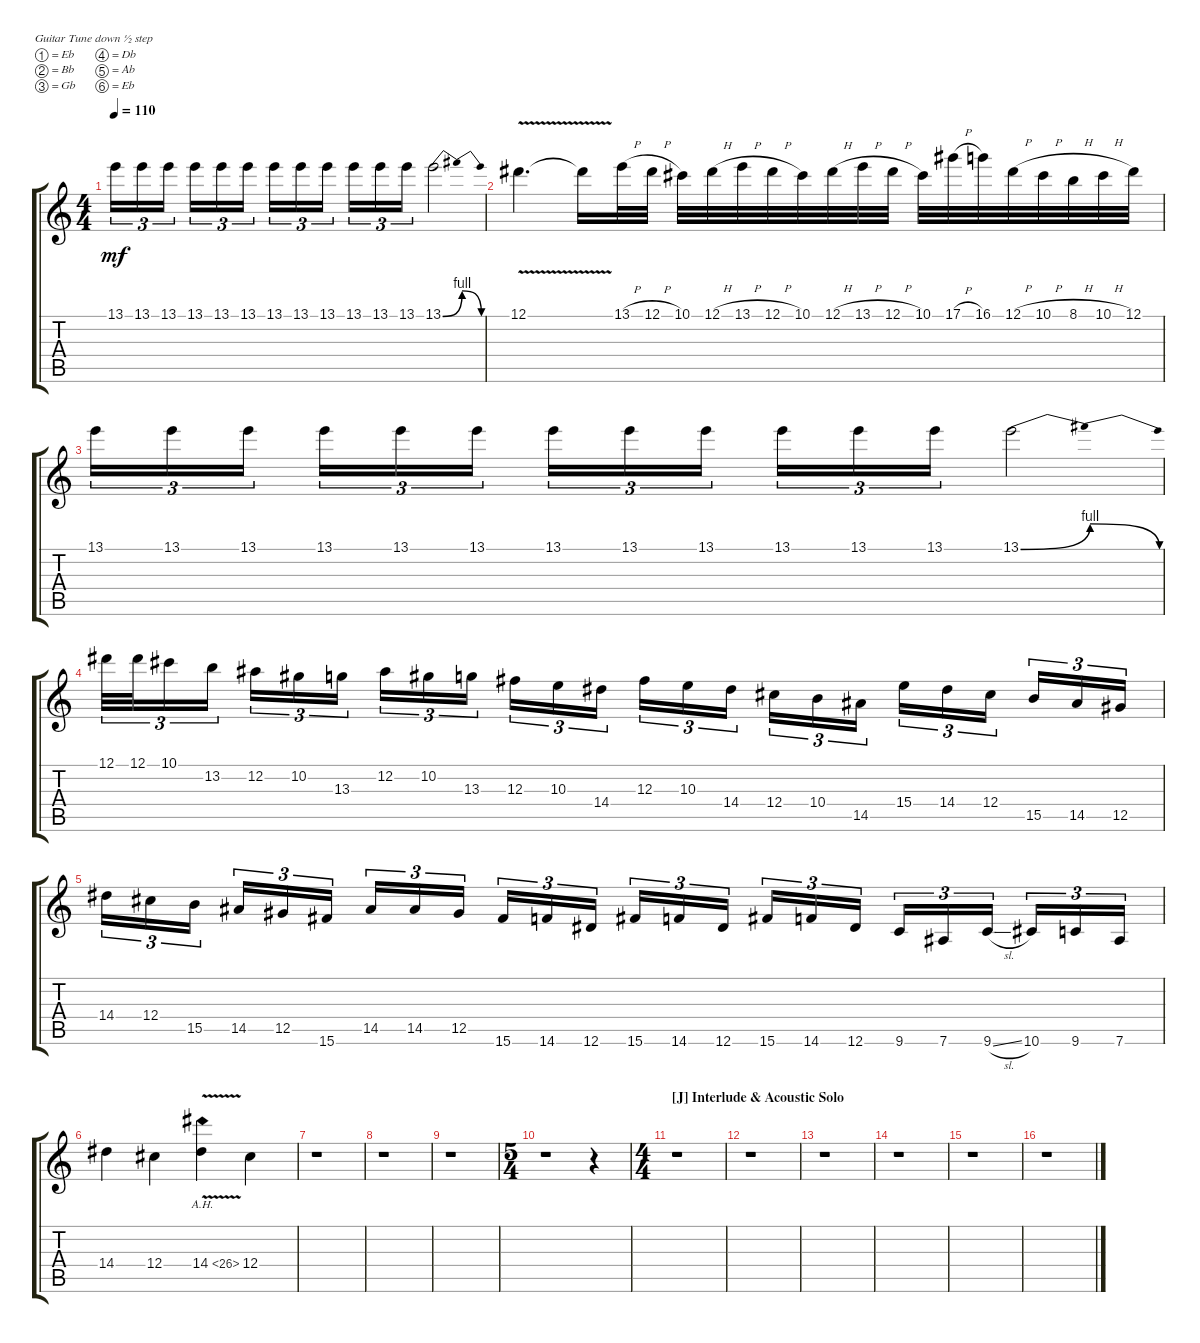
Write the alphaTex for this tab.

\defaultSystemsLayout 4
\bracketExtendMode groupsimilarinstruments
\singleTrackTrackNamePolicy hidden
\multiTrackTrackNamePolicy hidden
\firstSystemTrackNameOrientation horizontal
\otherSystemsTrackNameOrientation horizontal
\track ("Сергей Попов (Solo Guitar)" "E-Gt") {instrument distortionguitar}
\staff {score tabs}
\tuning (Eb4 Bb3 Gb3 Db3 Ab2 Eb2)
\ts (4 4)
\tempo 110
\clef g2
\scale
1.03909
\ks c
13.1.16{tu (3 2) dy mf} 13.1.16{tu (3 2)} 13.1.16{tu (3 2)} 13.1.16{tu (3 2)} 13.1.16{tu (3 2)} 13.1.16{tu (3 2)} 13.1.16{tu (3 2)} 13.1.16{tu (3 2)} 13.1.16{tu (3 2)} 13.1.16{tu (3 2)} 13.1.16{tu (3 2)} 13.1.16{tu (3 2)} 13.1{be (bendrelease 0 0 10.2 4 30.599999999999998 4 59.4 0)}.2 |
\scale
0.960908 12.1{v}.4{d} 12.1{v t}.16 13.1{h}.32 12.1{h}.32 10.1.32 12.1{h}.32 13.1{h}.32 12.1{h}.32 10.1.32 12.1{h}.32 13.1{h}.32 12.1{h}.32 10.1.32 17.1{h}.32 16.1.32 12.1{h}.32 10.1{h}.32 8.1{h}.32 10.1{h}.32 12.1.32 |
\scale
1.03909 13.1.16{tu (3 2)} 13.1.16{tu (3 2)} 13.1.16{tu (3 2)} 13.1.16{tu (3 2)} 13.1.16{tu (3 2)} 13.1.16{tu (3 2)} 13.1.16{tu (3 2)} 13.1.16{tu (3 2)} 13.1.16{tu (3 2)} 13.1.16{tu (3 2)} 13.1.16{tu (3 2)} 13.1.16{tu (3 2)} 13.1{be (bendrelease 0 0 10.2 4 30.599999999999998 4 59.4 0)}.2 |
\scale
0.960908 12.1.32{tu (3 2)} 12.1.32{tu (3 2)} 10.1.16{tu (3 2)} 13.2.16{tu (3 2)} 12.2.16{tu (3 2)} 10.2.16{tu (3 2)} 13.3.16{tu (3 2)} 12.2.16{tu (3 2)} 10.2.16{tu (3 2)} 13.3.16{tu (3 2)} 12.3.16{tu (3 2)} 10.3.16{tu (3 2)} 14.4.16{tu (3 2)} 12.3.16{tu (3 2)} 10.3.16{tu (3 2)} 14.4.16{tu (3 2)} 12.4.16{tu (3 2)} 10.4.16{tu (3 2)} 14.5.16{tu (3 2)} 15.4.16{tu (3 2)} 14.4.16{tu (3 2)} 12.4.16{tu (3 2)} 15.5.16{tu (3 2)} 14.5.16{tu (3 2)} 12.5.16{tu (3 2)} |
\scale
1.03909 14.4.16{tu (3 2)} 12.4.16{tu (3 2)} 15.5.16{tu (3 2)} 14.5.16{tu (3 2)} 12.5.16{tu (3 2)} 15.6.16{tu (3 2)} 14.5.16{tu (3 2)} 14.5.16{tu (3 2)} 12.5.16{tu (3 2)} 15.6.16{tu (3 2)} 14.6.16{tu (3 2)} 12.6.16{tu (3 2)} 15.6.16{tu (3 2)} 14.6.16{tu (3 2)} 12.6.16{tu (3 2)} 15.6.16{tu (3 2)} 14.6.16{tu (3 2)} 12.6.16{tu (3 2)} 9.6.16{tu (3 2)} 7.6.16{tu (3 2)} 9.6{sl}.16{tu (3 2)} 10.6.16{tu (3 2)} 9.6.16{tu (3 2)} 7.6.16{tu (3 2)} |
\scale
0.960908 14.4.4 12.4.4 14.4{ah 12 v}.4 12.4.4 |
\scale
1.03909 r.1 |
\scale
0.960908 r.1 |
\scale
1.03909 r.1 |
\ts (5 4)
\scale
0.960908 r.1 r.4 |
\ts (4 4)
\section ("J" "Interlude & Acoustic Solo")
\scale
1.06936 r.1 |
\scale
0.930643 r.1 |
\scale
1.03909 r.1 |
\scale
0.960908 r.1 |
\scale
1.03909 r.1 |
\tempo (85 hide)
\scale
0.960908 r.1
